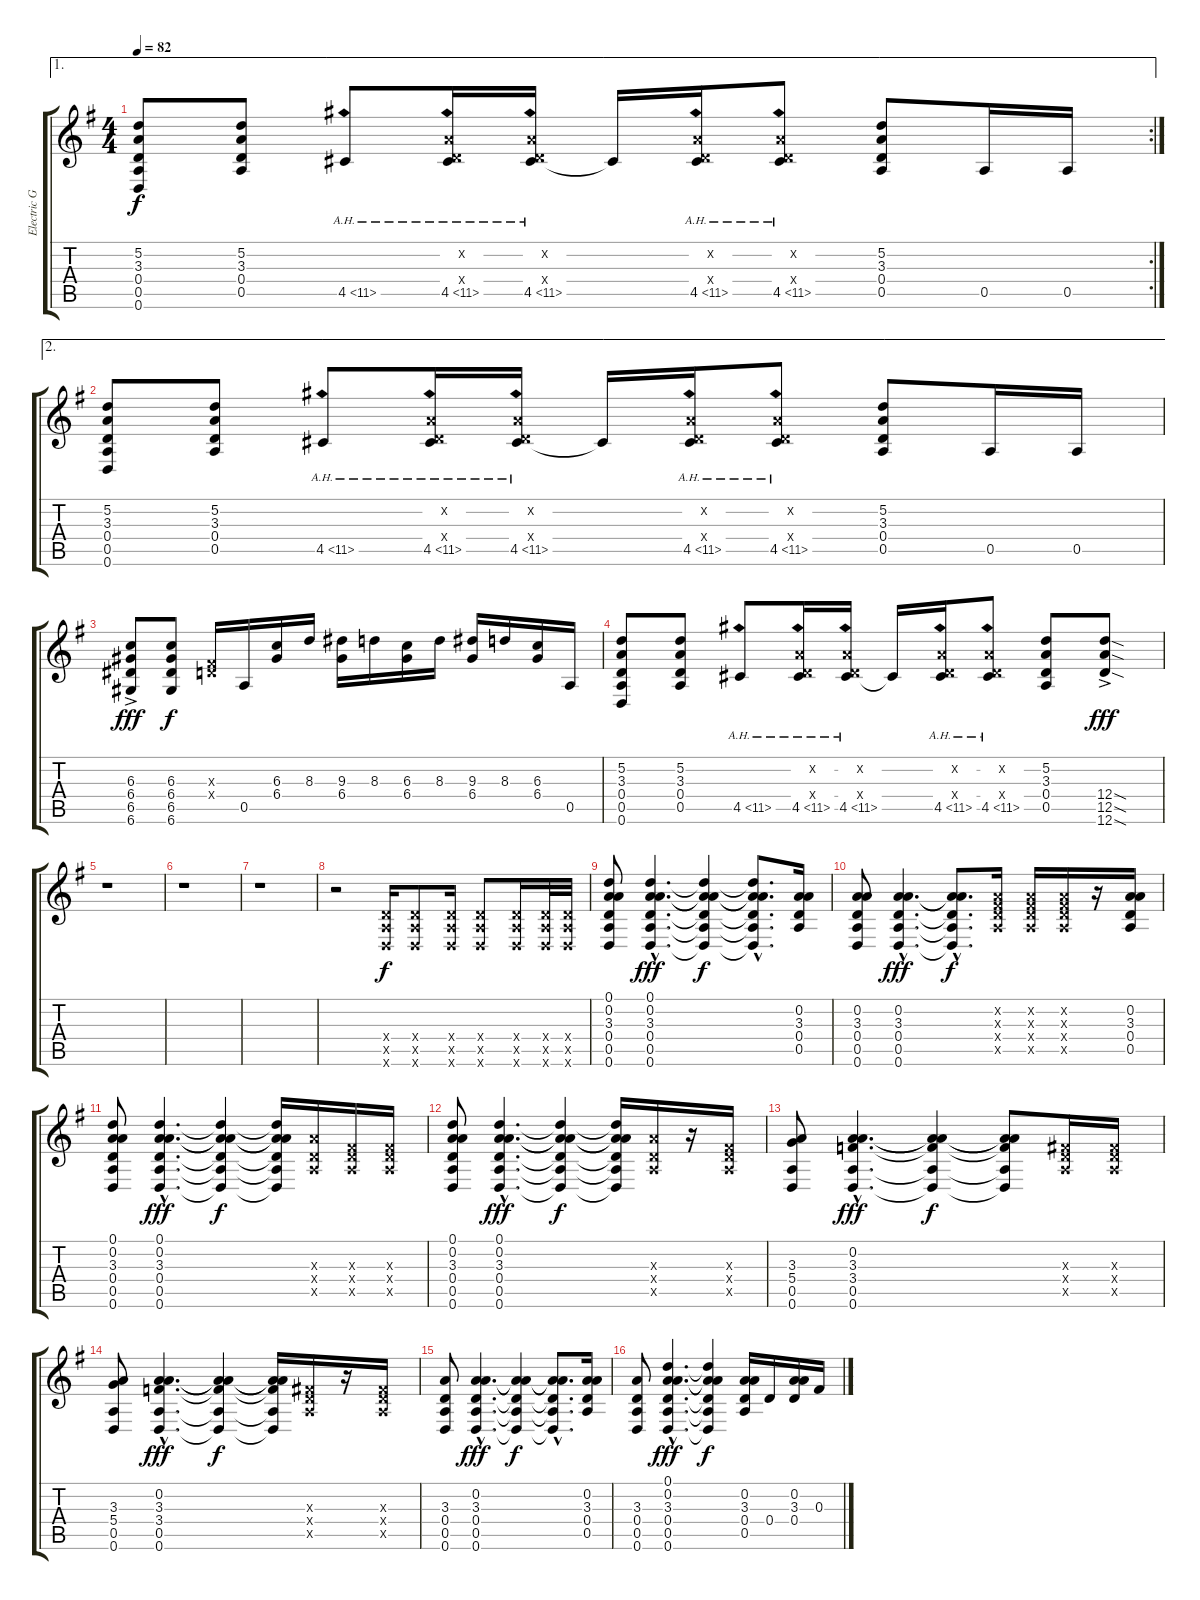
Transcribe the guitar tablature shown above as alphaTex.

\track ("Electric Guitar 1 (heavy dist.)" "Electric G") {instrument distortionguitar}
\staff {score tabs}
\tuning (D4 A3 Gb3 D3 A2 D2) {hide}
\ae 1
\rc 2
\ts (4 4)
\tempo 82
\clef g2
\ks g
(5.2 3.3 0.4 0.5 0.6).8{dy f} (5.2 3.3 0.4 0.5).8 4.5{ah 7}.8 (0.2{x} 0.4{x} 4.5{ah 7}).16 (0.2{x} 0.4{x} 4.5{ah 7}).16 4.5{t}.16 (0.2{x} 0.4{x} 4.5{ah 7}).16 (0.2{x} 0.4{x} 4.5{ah 7}).8 (5.2 3.3 0.4 0.5).8 0.5.16 0.5.16 |
\ae 2
(5.2 3.3 0.4 0.5 0.6).8 (5.2 3.3 0.4 0.5).8 4.5{ah 7}.8 (0.2{x} 0.4{x} 4.5{ah 7}).16 (0.2{x} 0.4{x} 4.5{ah 7}).16 4.5{t}.16 (0.2{x} 0.4{x} 4.5{ah 7}).16 (0.2{x} 0.4{x} 4.5{ah 7}).8 (5.2 3.3 0.4 0.5).8 0.5.16 0.5.16 |
(6.3{ac} 6.4{ac} 6.5{ac} 6.6{ac}).8{dy fff} (6.3 6.4 6.5 6.6).8{dy f} (0.3{x} 0.4{x}).16 0.5.16 (6.3 6.4).16 8.3.16 (9.3 6.4).16 8.3.16 (6.3 6.4).16 8.3.16 (9.3 6.4).16 8.3.16 (6.3 6.4).16 0.5.16 |
(5.2 3.3 0.4 0.5 0.6).8 (5.2 3.3 0.4 0.5).8 4.5{ah 7}.8 (0.2{x} 0.4{x} 4.5{ah 7}).16 (0.2{x} 0.4{x} 4.5{ah 7}).16 4.5{t}.16 (0.2{x} 0.4{x} 4.5{ah 7}).16 (0.2{x} 0.4{x} 4.5{ah 7}).8 (5.2 3.3 0.4 0.5).8 (12.4{sod ac} 12.5{sod ac} 12.6{sod ac}).8{dy fff} |
r.1 |
r.1 |
r.1 |
r.2 (0.4{x} 0.5{x} 0.6{x}).16{dy f} (0.4{x} 0.5{x} 0.6{x}).8 (0.4{x} 0.5{x} 0.6{x}).16 (0.4{x} 0.5{x} 0.6{x}).8 (0.4{x} 0.5{x} 0.6{x}).16 (0.4{x} 0.5{x} 0.6{x}).32 (0.4{x} 0.5{x} 0.6{x}).32 |
(0.1 0.2 3.3 0.4 0.5 0.6).8 (0.1{hac} 0.2{hac} 3.3{hac} 0.4{hac} 0.5{hac} 0.6{hac}).4{d dy fff} (0.1{t} 0.2{t} 3.3{t} 0.4{t} 0.5{t} 0.6{t}).4{dy f} (0.1{hac t} 0.2{hac t} 3.3{hac t} 0.4{hac t} 0.5{hac t} 0.6{hac t}).8{d} (0.2 3.3 0.4 0.5).16 |
(0.2 3.3 0.4 0.5 0.6).8 (0.2{hac} 3.3{hac} 0.4{hac} 0.5{hac} 0.6{hac}).4{d dy fff} (0.2{hac t} 3.3{hac t} 0.4{hac t} 0.5{hac t} 0.6{hac t}).8{d dy f} (0.2{x} 0.3{x} 0.4{x} 0.5{x}).16 (0.2{x} 0.3{x} 0.4{x} 0.5{x}).16 (0.2{x} 0.3{x} 0.4{x} 0.5{x}).16 r.16 (0.2 3.3 0.4 0.5).16 |
(0.1 0.2 3.3 0.4 0.5 0.6).8 (0.1{hac} 0.2{hac} 3.3{hac} 0.4{hac} 0.5{hac} 0.6{hac}).4{d dy fff} (0.1{t} 0.2{t} 3.3{t} 0.4{t} 0.5{t} 0.6{t}).4{dy f} (0.1{t} 0.2{t} 3.3{t} 0.4{t} 0.5{t} 0.6{t}).16 (3.3{x} 0.4{x} 0.5{x}).16 (0.3{x} 0.4{x} 0.5{x}).16 (0.3{x} 0.4{x} 0.5{x}).16 |
(0.1 0.2 3.3 0.4 0.5 0.6).8 (0.1{hac} 0.2{hac} 3.3{hac} 0.4{hac} 0.5{hac} 0.6{hac}).4{d dy fff} (0.1{t} 0.2{t} 3.3{t} 0.4{t} 0.5{t} 0.6{t}).4{dy f} (0.1{t} 0.2{t} 3.3{t} 0.4{t} 0.5{t} 0.6{t}).16 (3.3{x} 0.4{x} 0.5{x}).16 r.16 (0.3{x} 0.4{x} 0.5{x}).16 |
(3.3 5.4 0.5 0.6).8 (0.2{hac} 3.3{hac} 3.4{hac} 0.5{hac} 0.6{hac}).4{d dy fff} (0.2{t} 3.3{t} 3.4{t} 0.5{t} 0.6{t}).4{dy f} (0.2{t} 3.3{t} 3.4{t} 0.5{t} 0.6{t}).8 (0.3{x} 0.4{x} 0.5{x}).16 (0.3{x} 0.4{x} 0.5{x}).16 |
(3.3 5.4 0.5 0.6).8 (0.2{hac} 3.3{hac} 3.4{hac} 0.5{hac} 0.6{hac}).4{d dy fff} (0.2{t} 3.3{t} 3.4{t} 0.5{t} 0.6{t}).4{dy f} (0.2{t} 3.3{t} 3.4{t} 0.5{t} 0.6{t}).16 (0.3{x} 0.4{x} 0.5{x}).16 r.16 (0.3{x} 0.4{x} 0.5{x}).16 |
(3.3 0.4 0.5 0.6).8 (0.2{hac} 3.3{hac} 0.4{hac} 0.5{hac} 0.6{hac}).4{d dy fff} (0.2{t} 3.3{t} 0.4{t} 0.5{t} 0.6{t}).4{dy f} (0.2{hac t} 3.3{hac t} 0.4{hac t} 0.5{hac t} 0.6{hac t}).8{d} (0.2 3.3 0.4 0.5).16 |
(3.3 0.4 0.5 0.6).8 (0.1{hac} 0.2{hac} 3.3{hac} 0.4{hac} 0.5{hac} 0.6{hac}).4{d dy fff} (0.1{t} 0.2{t} 3.3{t} 0.4{t} 0.5{t} 0.6{t}).4{dy f} (0.2 3.3 0.4 0.5).16 0.4.16 (0.2 3.3 0.4).16 0.3.16
